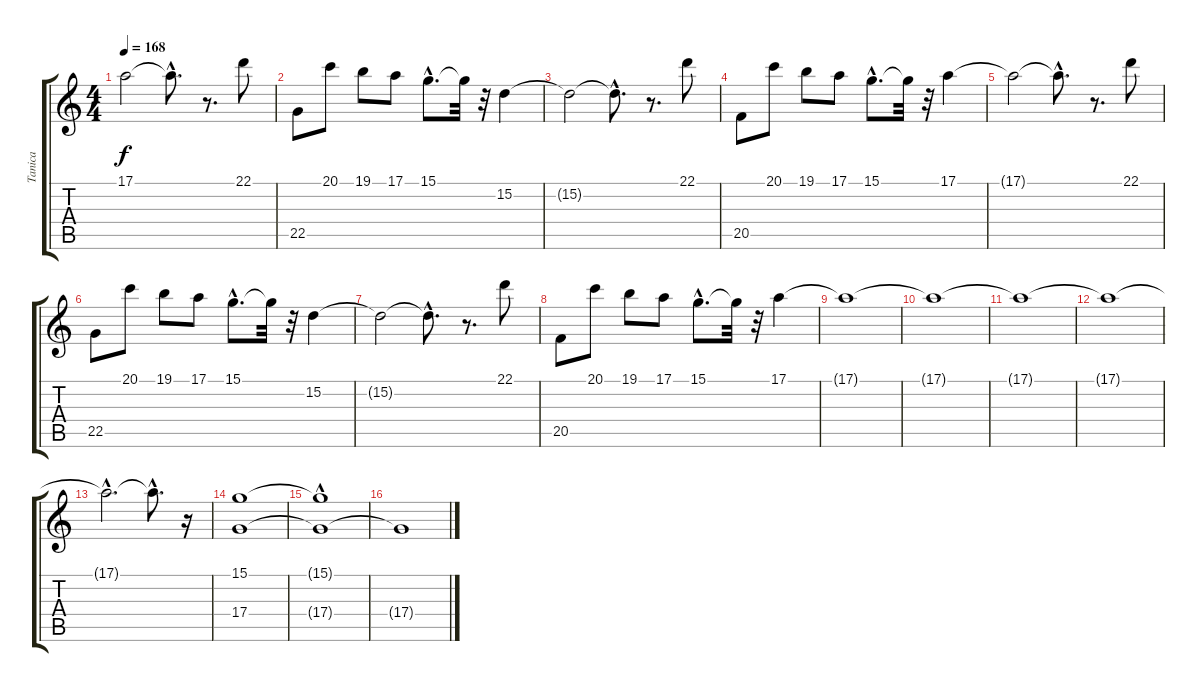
\track ("Tanica" "Tanica") {instrument synthstrings1}
\staff {score tabs}
\tuning (E4 B3 G3 D3 A2 E2) {hide}
\ts (4 4)
\tempo 168
\clef g2
\ks c
17.1{t}.2{dy f} 17.1{hac t}.8{d} r.8{d} 22.1.8 |
22.5.8 20.1.8 19.1.8 17.1.8 15.1{hac}.8{d} 15.1{t}.32 r.32 15.2.4 |
15.2{t}.2 15.2{hac t}.8{d} r.8{d} 22.1.8 |
20.5.8 20.1.8 19.1.8 17.1.8 15.1{hac}.8{d} 15.1{t}.32 r.32 17.1.4 |
17.1{t}.2 17.1{hac t}.8{d} r.8{d} 22.1.8 |
22.5.8 20.1.8 19.1.8 17.1.8 15.1{hac}.8{d} 15.1{t}.32 r.32 15.2.4 |
15.2{t}.2 15.2{hac t}.8{d} r.8{d} 22.1.8 |
20.5.8 20.1.8 19.1.8 17.1.8 15.1{hac}.8{d} 15.1{t}.32 r.32 17.1.4 |
17.1{t}.1 |
17.1{t}.1 |
17.1{t}.1 |
17.1{t}.1 |
17.1{hac t}.2{d} 17.1{hac t}.8{d} r.16 |
(15.1 17.4).1 |
(15.1{hac t} 17.4{t}).1 |
17.4{t}.1
